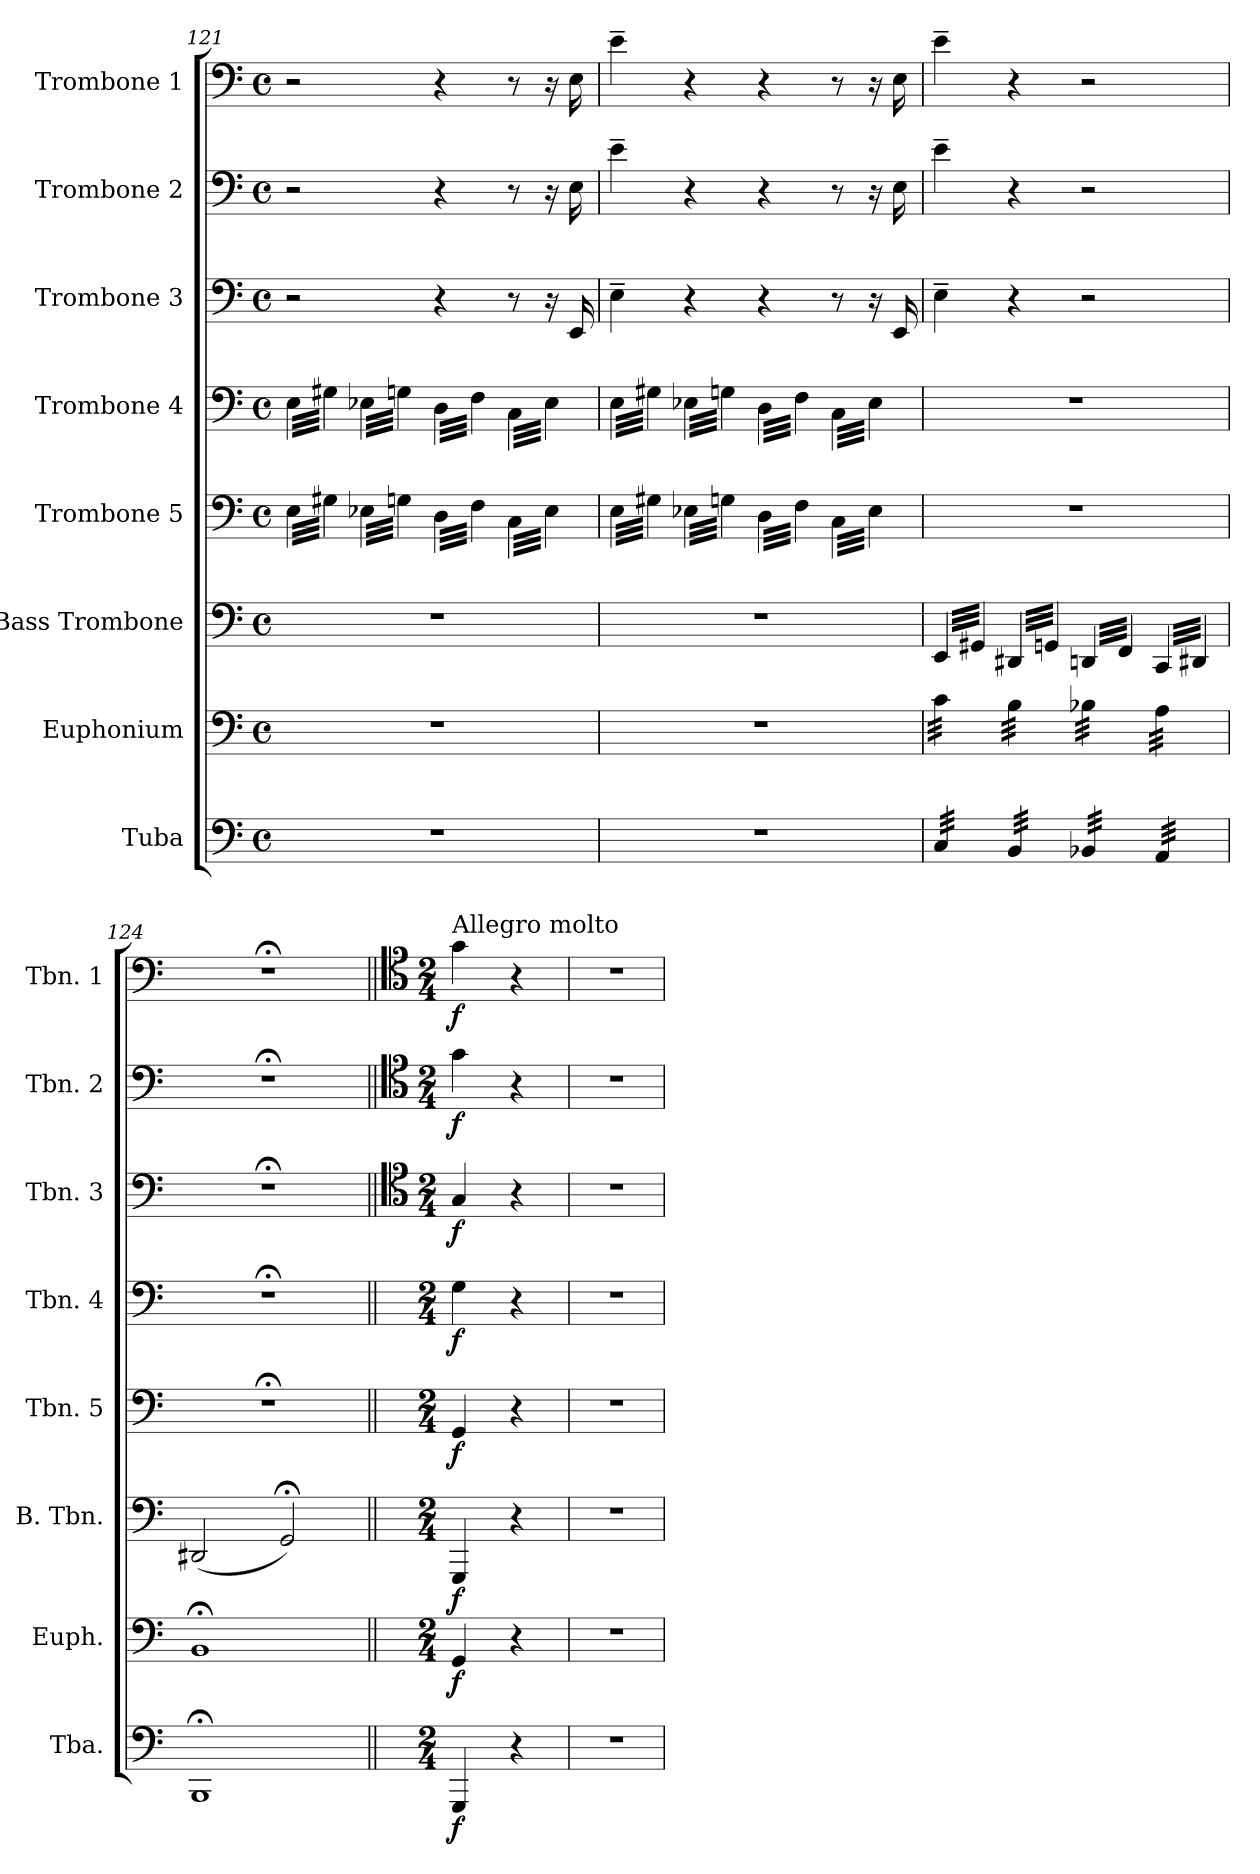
**kern	**dynam	**kern	**dynam	**kern	**dynam	**kern	**dynam	**kern	**dynam	**kern	**dynam	**kern	**dynam	**kern	**dynam
*part8	*part8	*part7	*part7	*part6	*part6	*part5	*part5	*part4	*part4	*part3	*part3	*part2	*part2	*part1	*part1
*staff8	*staff8	*staff7	*staff7	*staff6	*staff6	*staff5	*staff5	*staff4	*staff4	*staff3	*staff3	*staff2	*staff2	*staff1	*staff1
*I"Tuba	*	*I"Euphonium	*	*I"Bass Trombone	*	*I"Trombone 5	*	*I"Trombone 4	*	*I"Trombone 3	*	*I"Trombone 2	*	*I"Trombone 1	*
*I'Tba.	*	*I'Euph.	*	*I'B. Tbn.	*	*I'Tbn. 5	*	*I'Tbn. 4	*	*I'Tbn. 3	*	*I'Tbn. 2	*	*I'Tbn. 1	*
!!LO:PB:g=z
*clefF4	*	*clefF4	*	*clefF4	*	*clefF4	*	*clefF4	*	*clefF4	*	*clefF4	*	*clefF4	*
*k[]	*	*k[]	*	*k[]	*	*k[]	*	*k[]	*	*k[]	*	*k[]	*	*k[]	*
*M4/4	*	*M4/4	*	*M4/4	*	*M4/4	*	*M4/4	*	*M4/4	*	*M4/4	*	*M4/4	*
*met(c)	*	*met(c)	*	*met(c)	*	*met(c)	*	*met(c)	*	*met(c)	*	*met(c)	*	*met(c)	*
=121	=121	=121	=121	=121	=121	=121	=121	=121	=121	=121	=121	=121	=121	=121	=121
*	*	*	*	*	*	*tremolo	*	*	*	*	*	*	*	*	*
*	*	*	*	*	*	*	*	*tremolo	*	*	*	*	*	*	*
1r	.	1r	.	1r	.	32E\LLL	.	32E\LLL	.	2r	.	2r	.	2r	.
.	.	.	.	.	.	32G#X\	.	32G#X\	.	.	.	.	.	.	.
.	.	.	.	.	.	32E\	.	32E\	.	.	.	.	.	.	.
.	.	.	.	.	.	32G#X\	.	32G#X\	.	.	.	.	.	.	.
.	.	.	.	.	.	32E\	.	32E\	.	.	.	.	.	.	.
.	.	.	.	.	.	32G#X\	.	32G#X\	.	.	.	.	.	.	.
.	.	.	.	.	.	32E\	.	32E\	.	.	.	.	.	.	.
.	.	.	.	.	.	32G#X\JJJ	.	32G#X\JJJ	.	.	.	.	.	.	.
.	.	.	.	.	.	32E-X\LLL	.	32E-X\LLL	.	.	.	.	.	.	.
.	.	.	.	.	.	32Gn\	.	32Gn\	.	.	.	.	.	.	.
.	.	.	.	.	.	32E-X\	.	32E-X\	.	.	.	.	.	.	.
.	.	.	.	.	.	32Gn\	.	32Gn\	.	.	.	.	.	.	.
.	.	.	.	.	.	32E-X\	.	32E-X\	.	.	.	.	.	.	.
.	.	.	.	.	.	32Gn\	.	32Gn\	.	.	.	.	.	.	.
.	.	.	.	.	.	32E-X\	.	32E-X\	.	.	.	.	.	.	.
.	.	.	.	.	.	32Gn\JJJ	.	32Gn\JJJ	.	.	.	.	.	.	.
.	.	.	.	.	.	32D\LLL	.	32D\LLL	.	4r	.	4r	.	4r	.
.	.	.	.	.	.	32F\	.	32F\	.	.	.	.	.	.	.
.	.	.	.	.	.	32D\	.	32D\	.	.	.	.	.	.	.
.	.	.	.	.	.	32F\	.	32F\	.	.	.	.	.	.	.
.	.	.	.	.	.	32D\	.	32D\	.	.	.	.	.	.	.
.	.	.	.	.	.	32F\	.	32F\	.	.	.	.	.	.	.
.	.	.	.	.	.	32D\	.	32D\	.	.	.	.	.	.	.
.	.	.	.	.	.	32F\JJJ	.	32F\JJJ	.	.	.	.	.	.	.
.	.	.	.	.	.	32C\LLL	.	32C\LLL	.	8r	.	8r	.	8r	.
.	.	.	.	.	.	32E-\	.	32E-\	.	.	.	.	.	.	.
.	.	.	.	.	.	32C\	.	32C\	.	.	.	.	.	.	.
.	.	.	.	.	.	32E-\	.	32E-\	.	.	.	.	.	.	.
.	.	.	.	.	.	32C\	.	32C\	.	16r	.	16r	.	16r	.
.	.	.	.	.	.	32E-\	.	32E-\	.	.	.	.	.	.	.
.	.	.	.	.	.	32C\	.	32C\	.	16EE/	.	16E\	.	16E\	.
.	.	.	.	.	.	32E-\JJJ	.	32E-\JJJ	.	.	.	.	.	.	.
=122	=122	=122	=122	=122	=122	=122	=122	=122	=122	=122	=122	=122	=122	=122	=122
1r	.	1r	.	1r	.	32E\LLL	.	32E\LLL	.	4E~\	.	4e~\	.	4e~\	.
.	.	.	.	.	.	32G#X\	.	32G#X\	.	.	.	.	.	.	.
.	.	.	.	.	.	32E\	.	32E\	.	.	.	.	.	.	.
.	.	.	.	.	.	32G#X\	.	32G#X\	.	.	.	.	.	.	.
.	.	.	.	.	.	32E\	.	32E\	.	.	.	.	.	.	.
.	.	.	.	.	.	32G#X\	.	32G#X\	.	.	.	.	.	.	.
.	.	.	.	.	.	32E\	.	32E\	.	.	.	.	.	.	.
.	.	.	.	.	.	32G#X\JJJ	.	32G#X\JJJ	.	.	.	.	.	.	.
.	.	.	.	.	.	32E-X\LLL	.	32E-X\LLL	.	4r	.	4r	.	4r	.
.	.	.	.	.	.	32Gn\	.	32Gn\	.	.	.	.	.	.	.
.	.	.	.	.	.	32E-X\	.	32E-X\	.	.	.	.	.	.	.
.	.	.	.	.	.	32Gn\	.	32Gn\	.	.	.	.	.	.	.
.	.	.	.	.	.	32E-X\	.	32E-X\	.	.	.	.	.	.	.
.	.	.	.	.	.	32Gn\	.	32Gn\	.	.	.	.	.	.	.
.	.	.	.	.	.	32E-X\	.	32E-X\	.	.	.	.	.	.	.
.	.	.	.	.	.	32Gn\JJJ	.	32Gn\JJJ	.	.	.	.	.	.	.
.	.	.	.	.	.	32D\LLL	.	32D\LLL	.	4r	.	4r	.	4r	.
.	.	.	.	.	.	32F\	.	32F\	.	.	.	.	.	.	.
.	.	.	.	.	.	32D\	.	32D\	.	.	.	.	.	.	.
.	.	.	.	.	.	32F\	.	32F\	.	.	.	.	.	.	.
.	.	.	.	.	.	32D\	.	32D\	.	.	.	.	.	.	.
.	.	.	.	.	.	32F\	.	32F\	.	.	.	.	.	.	.
.	.	.	.	.	.	32D\	.	32D\	.	.	.	.	.	.	.
.	.	.	.	.	.	32F\JJJ	.	32F\JJJ	.	.	.	.	.	.	.
.	.	.	.	.	.	32C\LLL	.	32C\LLL	.	8r	.	8r	.	8r	.
.	.	.	.	.	.	32E-\	.	32E-\	.	.	.	.	.	.	.
.	.	.	.	.	.	32C\	.	32C\	.	.	.	.	.	.	.
.	.	.	.	.	.	32E-\	.	32E-\	.	.	.	.	.	.	.
.	.	.	.	.	.	32C\	.	32C\	.	16r	.	16r	.	16r	.
.	.	.	.	.	.	32E-\	.	32E-\	.	.	.	.	.	.	.
.	.	.	.	.	.	32C\	.	32C\	.	16EE/	.	16E\	.	16E\	.
.	.	.	.	.	.	32E-\JJJ	.	32E-\JJJ	.	.	.	.	.	.	.
*	*	*	*	*	*	*	*	*Xtremolo	*	*	*	*	*	*	*
*	*	*	*	*	*	*Xtremolo	*	*	*	*	*	*	*	*	*
=123	=123	=123	=123	=123	=123	=123	=123	=123	=123	=123	=123	=123	=123	=123	=123
*tremolo	*	*	*	*	*	*	*	*	*	*	*	*	*	*	*
*	*	*tremolo	*	*	*	*	*	*	*	*	*	*	*	*	*
*	*	*	*	*tremolo	*	*	*	*	*	*	*	*	*	*	*
32C/LLL	.	32c\LLL	.	32EE/LLL	.	1r	.	1r	.	4E~\	.	4e~\	.	4e~\	.
32C/	.	32c\	.	32GG#X/	.	.	.	.	.	.	.	.	.	.	.
32C/	.	32c\	.	32EE/	.	.	.	.	.	.	.	.	.	.	.
32C/	.	32c\	.	32GG#X/	.	.	.	.	.	.	.	.	.	.	.
32C/	.	32c\	.	32EE/	.	.	.	.	.	.	.	.	.	.	.
32C/	.	32c\	.	32GG#X/	.	.	.	.	.	.	.	.	.	.	.
32C/	.	32c\	.	32EE/	.	.	.	.	.	.	.	.	.	.	.
32C/JJJ	.	32c\JJJ	.	32GG#X/JJJ	.	.	.	.	.	.	.	.	.	.	.
32BB/LLL	.	32B\LLL	.	32DD#X/LLL	.	.	.	.	.	4r	.	4r	.	4r	.
32BB/	.	32B\	.	32GGn/	.	.	.	.	.	.	.	.	.	.	.
32BB/	.	32B\	.	32DD#X/	.	.	.	.	.	.	.	.	.	.	.
32BB/	.	32B\	.	32GGn/	.	.	.	.	.	.	.	.	.	.	.
32BB/	.	32B\	.	32DD#X/	.	.	.	.	.	.	.	.	.	.	.
32BB/	.	32B\	.	32GGn/	.	.	.	.	.	.	.	.	.	.	.
32BB/	.	32B\	.	32DD#X/	.	.	.	.	.	.	.	.	.	.	.
32BB/JJJ	.	32B\JJJ	.	32GGn/JJJ	.	.	.	.	.	.	.	.	.	.	.
32BB-X/LLL	.	32B-X\LLL	.	32DDn/LLL	.	.	.	.	.	2r	.	2r	.	2r	.
32BB-X/	.	32B-X\	.	32FF/	.	.	.	.	.	.	.	.	.	.	.
32BB-X/	.	32B-X\	.	32DDn/	.	.	.	.	.	.	.	.	.	.	.
32BB-X/	.	32B-X\	.	32FF/	.	.	.	.	.	.	.	.	.	.	.
32BB-X/	.	32B-X\	.	32DDn/	.	.	.	.	.	.	.	.	.	.	.
32BB-X/	.	32B-X\	.	32FF/	.	.	.	.	.	.	.	.	.	.	.
32BB-X/	.	32B-X\	.	32DDn/	.	.	.	.	.	.	.	.	.	.	.
32BB-X/JJJ	.	32B-X\JJJ	.	32FF/JJJ	.	.	.	.	.	.	.	.	.	.	.
32AA/LLL	.	32A\LLL	.	32CC/LLL	.	.	.	.	.	.	.	.	.	.	.
32AA/	.	32A\	.	32DD#X/	.	.	.	.	.	.	.	.	.	.	.
32AA/	.	32A\	.	32CC/	.	.	.	.	.	.	.	.	.	.	.
32AA/	.	32A\	.	32DD#X/	.	.	.	.	.	.	.	.	.	.	.
32AA/	.	32A\	.	32CC/	.	.	.	.	.	.	.	.	.	.	.
32AA/	.	32A\	.	32DD#X/	.	.	.	.	.	.	.	.	.	.	.
32AA/	.	32A\	.	32CC/	.	.	.	.	.	.	.	.	.	.	.
32AA/JJJ	.	32A\JJJ	.	32DD#X/JJJ	.	.	.	.	.	.	.	.	.	.	.
*	*	*	*	*Xtremolo	*	*	*	*	*	*	*	*	*	*	*
*	*	*Xtremolo	*	*	*	*	*	*	*	*	*	*	*	*	*
*Xtremolo	*	*	*	*	*	*	*	*	*	*	*	*	*	*	*
=124	=124	=124	=124	=124	=124	=124	=124	=124	=124	=124	=124	=124	=124	=124	=124
1BBB;<	.	1BB;<	.	(<2DD#X/	.	1r;<	.	1r;<	.	1r;<	.	1r;<	.	1r;<	.
.	.	.	.	.	.	.	.	.	.	.	.	.	.	.	.
.	.	.	.	.	.	.	.	.	.	.	.	.	.	.	.
.	.	.	.	.	.	.	.	.	.	.	.	.	.	.	.
.	.	.	.	2GG;</)	.	.	.	.	.	.	.	.	.	.	.
=125||	=125||	=125||	=125||	=125||	=125||	=125||	=125||	=125||	=125||	=125||	=125||	=125||	=125||	=125||	=125||
!!LO:REH:place=s1:a:B:fs=14:t=94
*	*	*	*	*	*	*	*	*	*	*clefC4	*	*clefC4	*	*clefC4	*
*M2/4	*	*M2/4	*	*M2/4	*	*M2/4	*	*M2/4	*	*M2/4	*	*M2/4	*	*M2/4	*
*	*	*	*	*	*	*	*	*	*	*	*	*	*	*MM168	*
!	!	!	!	!	!	!	!	!	!	!	!	!	!	!LO:TX:a:t=Allegro molto	!
!	!LO:DY:b	!	!LO:DY:b	!	!LO:DY:b	!	!LO:DY:b	!	!LO:DY:b	!	!LO:DY:b	!	!LO:DY:b	!	!LO:DY:b
4GGG/	f	4GG/	f	4GGG/	f	4GG/	f	4G\	f	4G/	f	4g\	f	4g\	f
4r	.	4r	.	4r	.	4r	.	4r	.	4r	.	4r	.	4r	.
!!LO:PB:g=z
=126	=126	=126	=126	=126	=126	=126	=126	=126	=126	=126	=126	=126	=126	=126	=126
2r	.	2r	.	2r	.	2r	.	2r	.	2r	.	2r	.	2r	.
=	=	=	=	=	=	=	=	=	=	=	=	=	=	=	=
*-	*-	*-	*-	*-	*-	*-	*-	*-	*-	*-	*-	*-	*-	*-	*-
